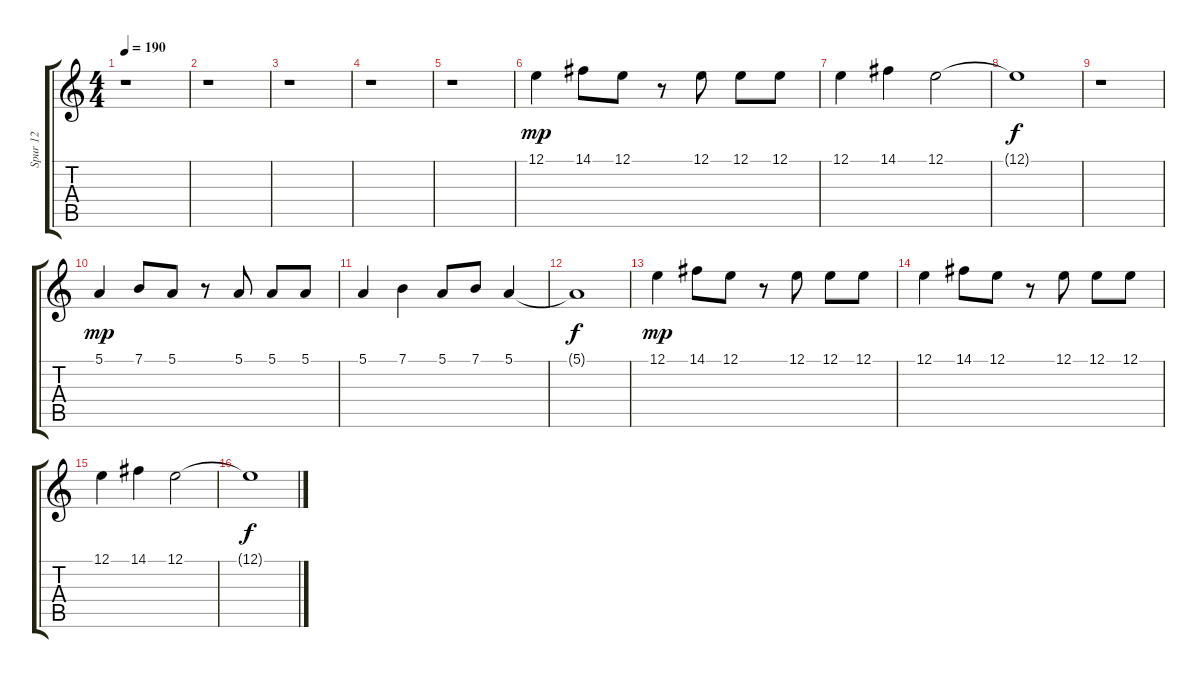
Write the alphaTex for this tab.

\track ("Spur 12" "Spur 12") {instrument shamisen}
\staff {score tabs}
\tuning (E4 B3 G3 D3 A2 E2) {hide}
\ts (4 4)
\tempo 190
\clef g2
\ks c
r.1{dy f} |
r.1 |
r.1 |
r.1 |
r.1 |
12.1.4{dy mp balance 15} 14.1.8 12.1.8 r.8 12.1.8 12.1.8 12.1.8 |
12.1.4 14.1.4 12.1.2 |
12.1{t}.1{dy f} |
r.1 |
5.1.4{dy mp balance 1} 7.1.8 5.1.8 r.8 5.1.8 5.1.8 5.1.8 |
5.1.4 7.1.4 5.1.8 7.1.8 5.1.4 |
5.1{t}.1{dy f} |
12.1.4{dy mp balance 15} 14.1.8 12.1.8 r.8 12.1.8 12.1.8 12.1.8 |
12.1.4 14.1.8 12.1.8 r.8 12.1.8 12.1.8 12.1.8 |
12.1.4 14.1.4 12.1.2 |
12.1{t}.1{dy f}
